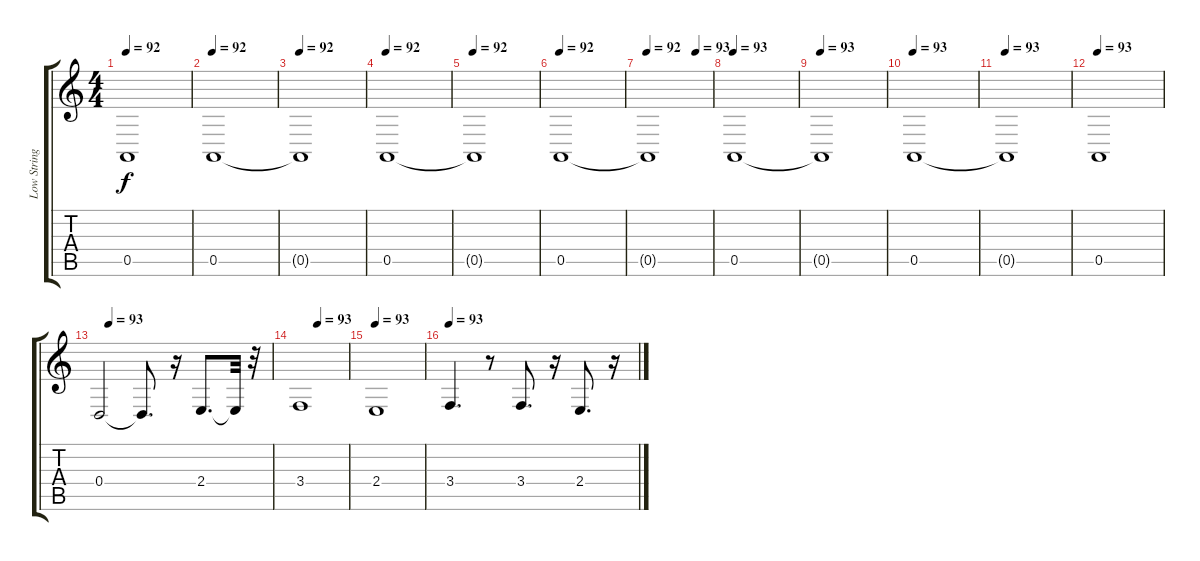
\track ("Low Strings" "Low String") {instrument stringensemble1}
\staff {score tabs}
\tuning (E4 B3 G3 D3 A2 E2) {hide}
\ts (4 4)
\tempo 92
\clef g2
\ks c
0.5{t}.1{dy f} |
\tempo 92
0.5.1 |
\tempo 92
0.5{t}.1 |
\tempo 92
0.5.1 |
\tempo 92
0.5{t}.1 |
\tempo 92
0.5.1 |
\tempo 92
\tempo (93 0.75)
0.5{t}.1 |
\tempo 93
0.5.1 |
\tempo 93
0.5{t}.1 |
\tempo 93
0.5.1 |
\tempo 93
0.5{t}.1 |
\tempo 93
0.5.1 |
\tempo (93 0.0625)
0.4.2 0.4{t}.8{d} r.16 2.4.8{d} 2.4{t}.32 r.32 |
\tempo (93 0.375)
3.4.1 |
\tempo 93
2.4.1 |
\tempo 93
3.4.4{d} r.8 3.4.8{d} r.16 2.4.8{d} r.16
